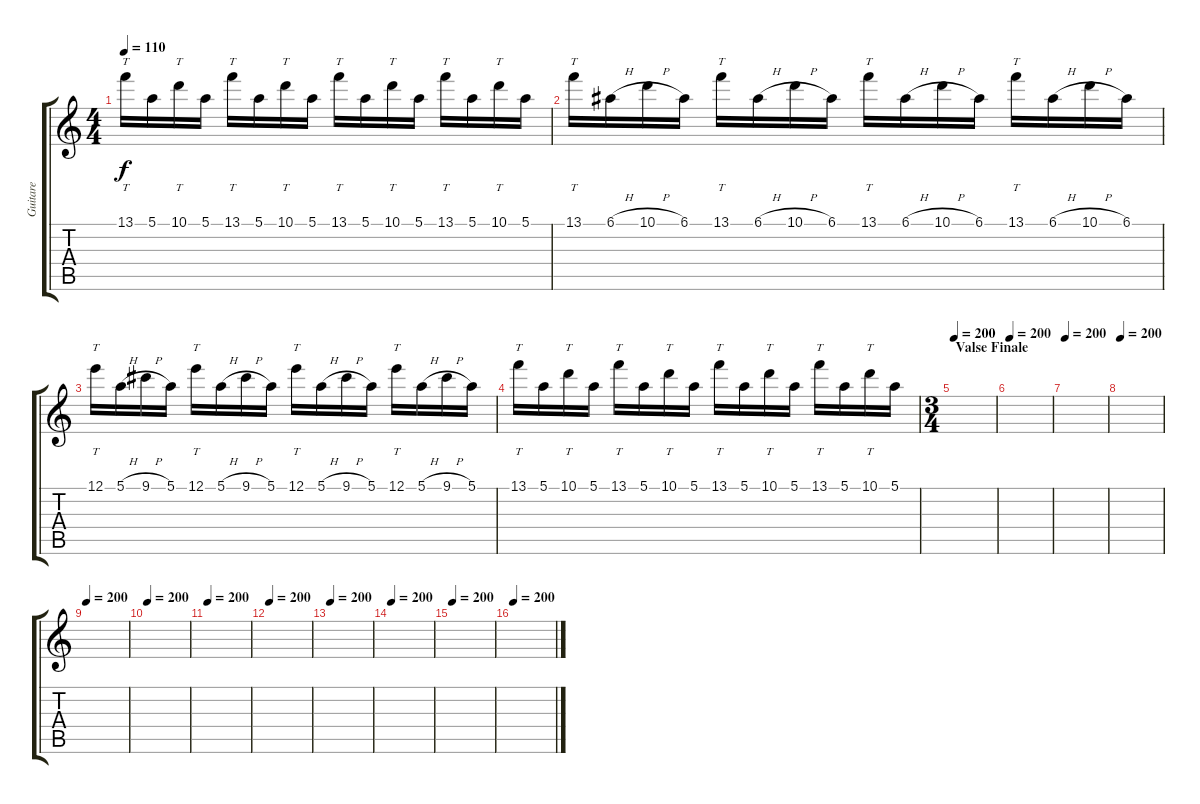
\track ("Guitare" "Guitare") {instrument overdrivenguitar}
\staff {score tabs}
\tuning (E4 B3 G3 D3 A2 E2) {hide}
\ts (4 4)
\tempo 110
\clef g2
\ks c
13.1.16{tt dy f volume 6} 5.1.16 10.1.16{tt} 5.1.16 13.1.16{tt} 5.1.16 10.1.16{tt} 5.1.16 13.1.16{tt} 5.1.16 10.1.16{tt} 5.1.16 13.1.16{tt} 5.1.16 10.1.16{tt} 5.1.16 |
13.1.16{tt} 6.1{h}.16 10.1{h}.16 6.1.16 13.1.16{tt} 6.1{h}.16 10.1{h}.16 6.1.16 13.1.16{tt} 6.1{h}.16 10.1{h}.16 6.1.16 13.1.16{tt} 6.1{h}.16 10.1{h}.16 6.1.16 |
12.1.16{tt} 5.1{h}.16 9.1{h}.16 5.1.16 12.1.16{tt} 5.1{h}.16 9.1{h}.16 5.1.16 12.1.16{tt} 5.1{h}.16 9.1{h}.16 5.1.16 12.1.16{tt} 5.1{h}.16 9.1{h}.16 5.1.16 |
13.1.16{tt} 5.1.16 10.1.16{tt} 5.1.16 13.1.16{tt} 5.1.16 10.1.16{tt} 5.1.16 13.1.16{tt} 5.1.16 10.1.16{tt} 5.1.16 13.1.16{tt} 5.1.16 10.1.16{tt} 5.1.16 |
\ts (3 4)
\section ("" "Valse Finale")
\tempo 200
|
\tempo 200
|
\tempo 200
|
\tempo 200
|
\tempo 200
|
\tempo 200
|
\tempo 200
|
\tempo 200
|
\tempo 200
|
\tempo 200
|
\tempo 200
|
\tempo 200
